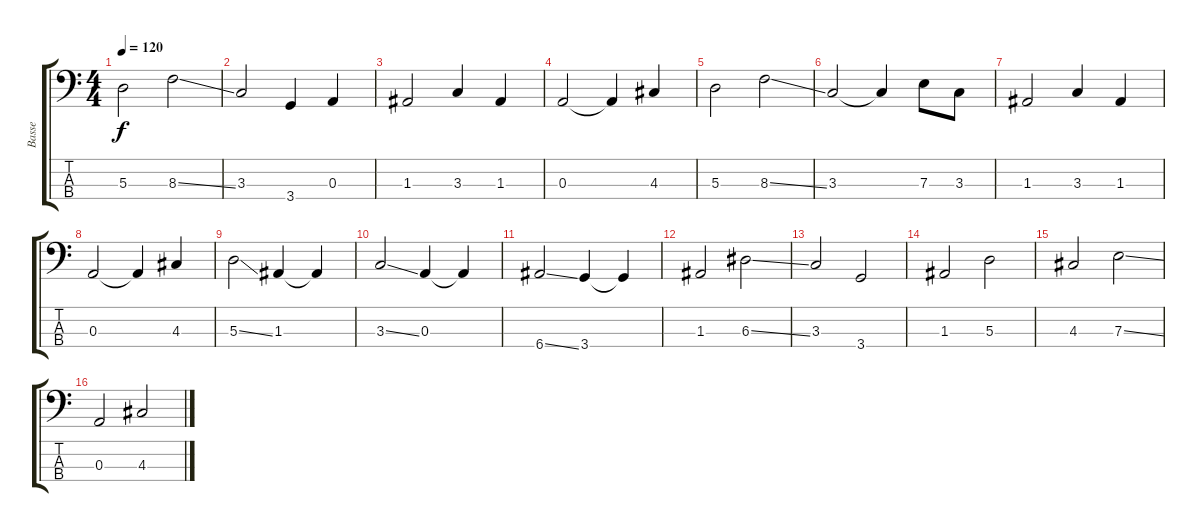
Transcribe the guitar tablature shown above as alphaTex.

\track ("Basse" "Basse") {instrument electricbassfinger}
\staff {score tabs}
\tuning (G2 D2 A1 E1) {hide}
\ts (4 4)
\tempo 120
\clef f4
\ks c
5.3.2{dy f} 8.3{ss}.2 |
3.3.2 3.4.4 0.3.4 |
1.3.2 3.3.4 1.3.4 |
0.3.2 0.3{t}.4 4.3.4 |
5.3.2 8.3{ss}.2 |
3.3.2 3.3{t}.4 7.3.8 3.3.8 |
1.3.2 3.3.4 1.3.4 |
0.3.2 0.3{t}.4 4.3.4 |
5.3{ss}.2 1.3.4 1.3{t}.4 |
3.3{ss}.2 0.3.4 0.3{t}.4 |
6.4{ss}.2 3.4.4 3.4{t}.4 |
1.3.2 6.3{ss}.2 |
3.3.2 3.4.2 |
1.3.2 5.3.2 |
4.3.2 7.3{ss}.2 |
0.3.2 4.3.2
